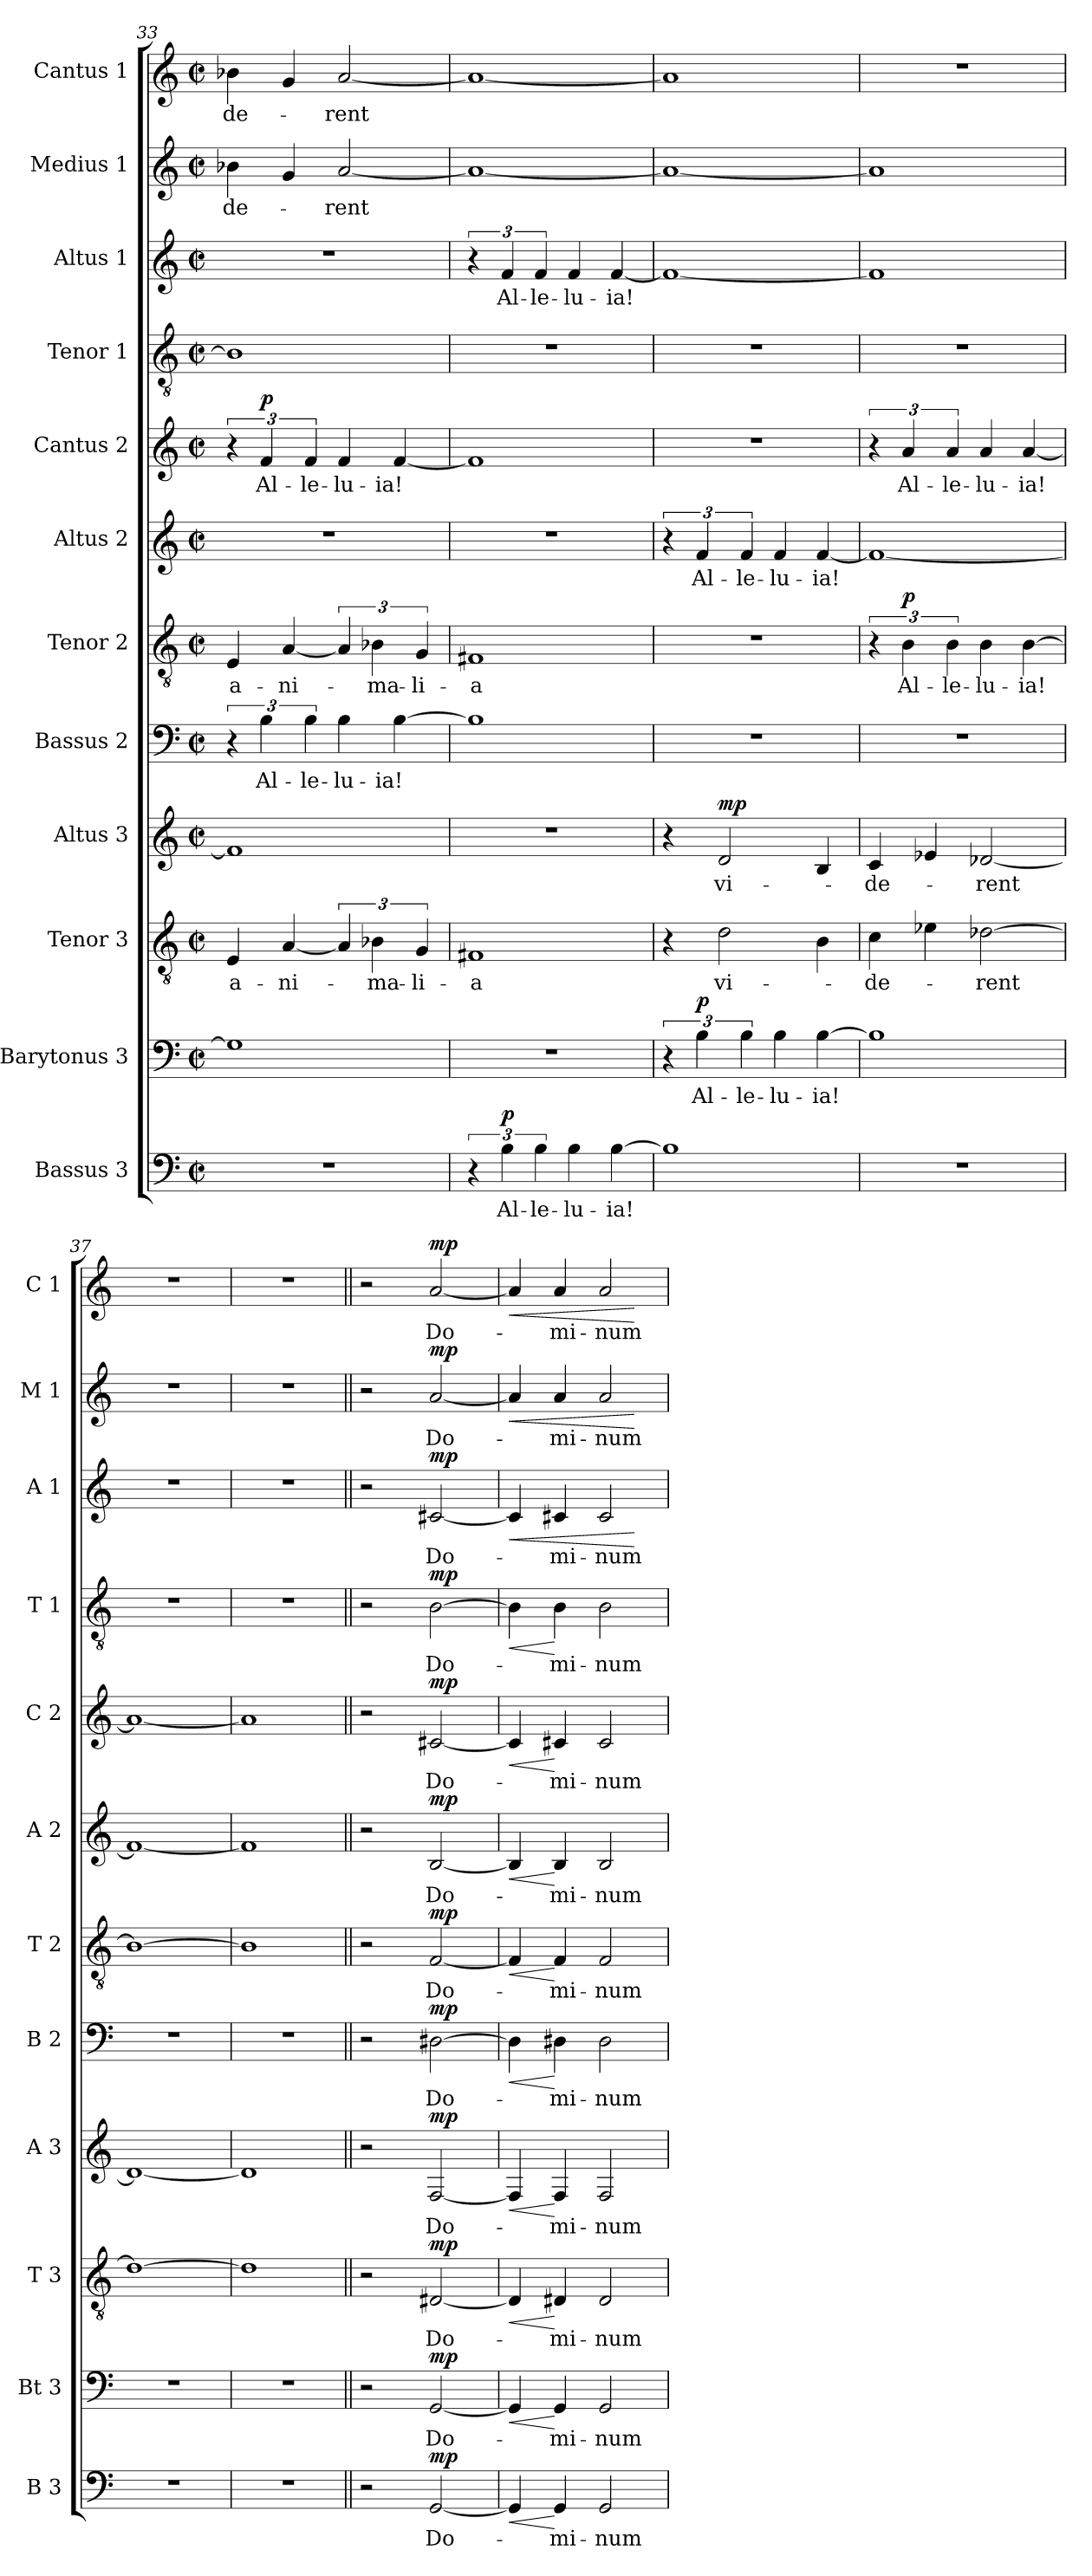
**kern	**text	**dynam	**kern	**text	**dynam	**kern	**text	**dynam	**kern	**text	**dynam	**kern	**text	**dynam	**kern	**text	**dynam	**kern	**text	**dynam	**kern	**text	**dynam	**kern	**text	**dynam	**kern	**text	**dynam	**kern	**text	**dynam	**kern	**text	**dynam
*part12	*part12	*part12	*part11	*part11	*part11	*part10	*part10	*part10	*part9	*part9	*part9	*part8	*part8	*part8	*part7	*part7	*part7	*part6	*part6	*part6	*part5	*part5	*part5	*part4	*part4	*part4	*part3	*part3	*part3	*part2	*part2	*part2	*part1	*part1	*part1
*staff12	*staff12	*staff12	*staff11	*staff11	*staff11	*staff10	*staff10	*staff10	*staff9	*staff9	*staff9	*staff8	*staff8	*staff8	*staff7	*staff7	*staff7	*staff6	*staff6	*staff6	*staff5	*staff5	*staff5	*staff4	*staff4	*staff4	*staff3	*staff3	*staff3	*staff2	*staff2	*staff2	*staff1	*staff1	*staff1
*I"Bassus 3	*	*	*I"Barytonus 3	*	*	*I"Tenor 3	*	*	*I"Altus 3	*	*	*I"Bassus 2	*	*	*I"Tenor 2	*	*	*I"Altus 2	*	*	*I"Cantus 2	*	*	*I"Tenor 1	*	*	*I"Altus 1	*	*	*I"Medius 1	*	*	*I"Cantus 1	*	*
*I'B 3	*	*	*I'Bt 3	*	*	*I'T 3	*	*	*I'A 3	*	*	*I'B 2	*	*	*I'T 2	*	*	*I'A 2	*	*	*I'C 2	*	*	*I'T 1	*	*	*I'A 1	*	*	*I'M 1	*	*	*I'C 1	*	*
*clefF4	*	*	*clefF4	*	*	*clefGv2	*	*	*clefG2	*	*	*clefF4	*	*	*clefGv2	*	*	*clefG2	*	*	*clefG2	*	*	*clefGv2	*	*	*clefG2	*	*	*clefG2	*	*	*clefG2	*	*
*k[]	*	*	*k[]	*	*	*k[]	*	*	*k[]	*	*	*k[]	*	*	*k[]	*	*	*k[]	*	*	*k[]	*	*	*k[]	*	*	*k[]	*	*	*k[]	*	*	*k[]	*	*
*C:	*	*	*C:	*	*	*C:	*	*	*C:	*	*	*C:	*	*	*C:	*	*	*C:	*	*	*C:	*	*	*C:	*	*	*C:	*	*	*C:	*	*	*C:	*	*
*M2/2	*	*	*M2/2	*	*	*M2/2	*	*	*M2/2	*	*	*M2/2	*	*	*M2/2	*	*	*M2/2	*	*	*M2/2	*	*	*M2/2	*	*	*M2/2	*	*	*M2/2	*	*	*M2/2	*	*
*met(c|)	*	*	*met(c|)	*	*	*met(c|)	*	*	*met(c|)	*	*	*met(c|)	*	*	*met(c|)	*	*	*met(c|)	*	*	*met(c|)	*	*	*met(c|)	*	*	*met(c|)	*	*	*met(c|)	*	*	*met(c|)	*	*
=33	=33	=33	=33	=33	=33	=33	=33	=33	=33	=33	=33	=33	=33	=33	=33	=33	=33	=33	=33	=33	=33	=33	=33	=33	=33	=33	=33	=33	=33	=33	=33	=33	=33	=33	=33
!	!	!	!	!	!	!	!LO:LY:b	!	!	!	!	!	!	!	!	!LO:LY:b	!	!	!	!	!	!	!	!	!	!	!	!	!	!	!LO:LY:b	!	!	!LO:LY:b	!
1r	.	.	1G]	.	.	4E/	a-	.	1f]	.	.	6r	.	.	4E/	a-	.	1r	.	.	6r	.	.	1B]	.	.	1r	.	.	4b-X\	-de-	.	4b-X\	-de-	.
!	!	!	!	!	!	!	!	!	!	!	!	!	!LO:LY:b	!	!	!	!	!	!	!	!	!LO:LY:b	!LO:DY:a	!	!	!	!	!	!	!	!	!	!	!	!
.	.	.	.	.	.	.	.	.	.	.	.	6B\	Al-	.	.	.	.	.	.	.	6f/	Al-	p	.	.	.	.	.	.	.	.	.	.	.	.
!	!	!	!	!	!	!	!LO:LY:b	!	!	!	!	!	!	!	!	!LO:LY:b	!	!	!	!	!	!	!	!	!	!	!	!	!	!	!	!	!	!	!
.	.	.	.	.	.	[4A/	-ni-	.	.	.	.	.	.	.	[4A/	-ni-	.	.	.	.	.	.	.	.	.	.	.	.	.	4g/	.	.	4g/	.	.
!	!	!	!	!	!	!	!	!	!	!	!	!	!LO:LY:b	!	!	!	!	!	!	!	!	!LO:LY:b	!	!	!	!	!	!	!	!	!	!	!	!	!
.	.	.	.	.	.	.	.	.	.	.	.	6B\	-le-	.	.	.	.	.	.	.	6f/	-le-	.	.	.	.	.	.	.	.	.	.	.	.	.
!	!	!	!	!	!	!	!	!	!	!	!	!	!LO:LY:b	!	!	!	!	!	!	!	!	!LO:LY:b	!	!	!	!	!	!	!	!	!LO:LY:b	!	!	!LO:LY:b	!
.	.	.	.	.	.	6A/]	.	.	.	.	.	4B\	-lu-	.	6A/]	.	.	.	.	.	4f/	-lu-	.	.	.	.	.	.	.	[2a/	-rent	.	[2a/	-rent	.
!	!	!	!	!	!	!	!LO:LY:b	!	!	!	!	!	!	!	!	!LO:LY:b	!	!	!	!	!	!	!	!	!	!	!	!	!	!	!	!	!	!	!
.	.	.	.	.	.	6B-X\	-ma-	.	.	.	.	.	.	.	6B-X\	-ma-	.	.	.	.	.	.	.	.	.	.	.	.	.	.	.	.	.	.	.
!	!	!	!	!	!	!	!	!	!	!	!	!	!LO:LY:b	!	!	!	!	!	!	!	!	!LO:LY:b	!	!	!	!	!	!	!	!	!	!	!	!	!
.	.	.	.	.	.	.	.	.	.	.	.	[4B\	-ia!	.	.	.	.	.	.	.	[4f/	-ia!	.	.	.	.	.	.	.	.	.	.	.	.	.
!	!	!	!	!	!	!	!LO:LY:b	!	!	!	!	!	!	!	!	!LO:LY:b	!	!	!	!	!	!	!	!	!	!	!	!	!	!	!	!	!	!	!
.	.	.	.	.	.	6G/	-li-	.	.	.	.	.	.	.	6G/	-li-	.	.	.	.	.	.	.	.	.	.	.	.	.	.	.	.	.	.	.
=34	=34	=34	=34	=34	=34	=34	=34	=34	=34	=34	=34	=34	=34	=34	=34	=34	=34	=34	=34	=34	=34	=34	=34	=34	=34	=34	=34	=34	=34	=34	=34	=34	=34	=34	=34
!	!	!	!	!	!	!	!LO:LY:b	!	!	!	!	!	!	!	!	!LO:LY:b	!	!	!	!	!	!	!	!	!	!	!	!	!	!	!	!	!	!	!
6r	.	.	1r	.	.	1F#X	-a	.	1r	.	.	1B]	.	.	1F#X	-a	.	1r	.	.	1f]	.	.	1r	.	.	6r	.	.	1a_	.	.	1a_	.	.
!	!LO:LY:b	!LO:DY:a	!	!	!	!	!	!	!	!	!	!	!	!	!	!	!	!	!	!	!	!	!	!	!	!	!	!LO:LY:b	!	!	!	!	!	!	!
6B\	Al-	p	.	.	.	.	.	.	.	.	.	.	.	.	.	.	.	.	.	.	.	.	.	.	.	.	6f/	Al-	.	.	.	.	.	.	.
!	!LO:LY:b	!	!	!	!	!	!	!	!	!	!	!	!	!	!	!	!	!	!	!	!	!	!	!	!	!	!	!LO:LY:b	!	!	!	!	!	!	!
6B\	-le-	.	.	.	.	.	.	.	.	.	.	.	.	.	.	.	.	.	.	.	.	.	.	.	.	.	6f/	-le-	.	.	.	.	.	.	.
!	!LO:LY:b	!	!	!	!	!	!	!	!	!	!	!	!	!	!	!	!	!	!	!	!	!	!	!	!	!	!	!LO:LY:b	!	!	!	!	!	!	!
4B\	-lu-	.	.	.	.	.	.	.	.	.	.	.	.	.	.	.	.	.	.	.	.	.	.	.	.	.	4f/	-lu-	.	.	.	.	.	.	.
!	!LO:LY:b	!	!	!	!	!	!	!	!	!	!	!	!	!	!	!	!	!	!	!	!	!	!	!	!	!	!	!LO:LY:b	!	!	!	!	!	!	!
[4B\	-ia!	.	.	.	.	.	.	.	.	.	.	.	.	.	.	.	.	.	.	.	.	.	.	.	.	.	[4f/	-ia!	.	.	.	.	.	.	.
=35	=35	=35	=35	=35	=35	=35	=35	=35	=35	=35	=35	=35	=35	=35	=35	=35	=35	=35	=35	=35	=35	=35	=35	=35	=35	=35	=35	=35	=35	=35	=35	=35	=35	=35	=35
1B]	.	.	6r	.	.	4r	.	.	4r	.	.	1r	.	.	1r	.	.	6r	.	.	1r	.	.	1r	.	.	1f_	.	.	1a_	.	.	1a]	.	.
!	!	!	!	!LO:LY:b	!LO:DY:a	!	!	!	!	!	!	!	!	!	!	!	!	!	!LO:LY:b	!	!	!	!	!	!	!	!	!	!	!	!	!	!	!	!
.	.	.	6B\	Al-	p	.	.	.	.	.	.	.	.	.	.	.	.	6f/	Al-	.	.	.	.	.	.	.	.	.	.	.	.	.	.	.	.
!	!	!	!	!	!	!	!LO:LY:b	!	!	!LO:LY:b	!LO:DY:a	!	!	!	!	!	!	!	!	!	!	!	!	!	!	!	!	!	!	!	!	!	!	!	!
.	.	.	.	.	.	2d\	vi-	.	2d/	vi-	mp	.	.	.	.	.	.	.	.	.	.	.	.	.	.	.	.	.	.	.	.	.	.	.	.
!	!	!	!	!LO:LY:b	!	!	!	!	!	!	!	!	!	!	!	!	!	!	!LO:LY:b	!	!	!	!	!	!	!	!	!	!	!	!	!	!	!	!
.	.	.	6B\	-le-	.	.	.	.	.	.	.	.	.	.	.	.	.	6f/	-le-	.	.	.	.	.	.	.	.	.	.	.	.	.	.	.	.
!	!	!	!	!LO:LY:b	!	!	!	!	!	!	!	!	!	!	!	!	!	!	!LO:LY:b	!	!	!	!	!	!	!	!	!	!	!	!	!	!	!	!
.	.	.	4B\	-lu-	.	.	.	.	.	.	.	.	.	.	.	.	.	4f/	-lu-	.	.	.	.	.	.	.	.	.	.	.	.	.	.	.	.
!	!	!	!	!LO:LY:b	!	!	!	!	!	!	!	!	!	!	!	!	!	!	!LO:LY:b	!	!	!	!	!	!	!	!	!	!	!	!	!	!	!	!
.	.	.	[4B\	-ia!	.	4B\	.	.	4B/	.	.	.	.	.	.	.	.	[4f/	-ia!	.	.	.	.	.	.	.	.	.	.	.	.	.	.	.	.
!!LO:PB:g=z
=36	=36	=36	=36	=36	=36	=36	=36	=36	=36	=36	=36	=36	=36	=36	=36	=36	=36	=36	=36	=36	=36	=36	=36	=36	=36	=36	=36	=36	=36	=36	=36	=36	=36	=36	=36
!	!	!	!	!	!	!	!LO:LY:b	!	!	!LO:LY:b	!	!	!	!	!	!	!	!	!	!	!	!	!	!	!	!	!	!	!	!	!	!	!	!	!
1r	.	.	1B]	.	.	4c\	-de-	.	4c/	-de-	.	1r	.	.	6r	.	.	1f_	.	.	6r	.	.	1r	.	.	1f]	.	.	1a]	.	.	1r	.	.
!	!	!	!	!	!	!	!	!	!	!	!	!	!	!	!	!LO:LY:b	!LO:DY:a	!	!	!	!	!LO:LY:b	!	!	!	!	!	!	!	!	!	!	!	!	!
.	.	.	.	.	.	.	.	.	.	.	.	.	.	.	6B\	Al-	p	.	.	.	6a/	Al-	.	.	.	.	.	.	.	.	.	.	.	.	.
.	.	.	.	.	.	4e-X\	.	.	4e-X/	.	.	.	.	.	.	.	.	.	.	.	.	.	.	.	.	.	.	.	.	.	.	.	.	.	.
!	!	!	!	!	!	!	!	!	!	!	!	!	!	!	!	!LO:LY:b	!	!	!	!	!	!LO:LY:b	!	!	!	!	!	!	!	!	!	!	!	!	!
.	.	.	.	.	.	.	.	.	.	.	.	.	.	.	6B\	-le-	.	.	.	.	6a/	-le-	.	.	.	.	.	.	.	.	.	.	.	.	.
!	!	!	!	!	!	!	!LO:LY:b	!	!	!LO:LY:b	!	!	!	!	!	!LO:LY:b	!	!	!	!	!	!LO:LY:b	!	!	!	!	!	!	!	!	!	!	!	!	!
.	.	.	.	.	.	[2d-X\	-rent	.	[2d-X/	-rent	.	.	.	.	4B\	-lu-	.	.	.	.	4a/	-lu-	.	.	.	.	.	.	.	.	.	.	.	.	.
!	!	!	!	!	!	!	!	!	!	!	!	!	!	!	!	!LO:LY:b	!	!	!	!	!	!LO:LY:b	!	!	!	!	!	!	!	!	!	!	!	!	!
.	.	.	.	.	.	.	.	.	.	.	.	.	.	.	[4B\	-ia!	.	.	.	.	[4a/	-ia!	.	.	.	.	.	.	.	.	.	.	.	.	.
=37	=37	=37	=37	=37	=37	=37	=37	=37	=37	=37	=37	=37	=37	=37	=37	=37	=37	=37	=37	=37	=37	=37	=37	=37	=37	=37	=37	=37	=37	=37	=37	=37	=37	=37	=37
1r	.	.	1r	.	.	1d-_	.	.	1d-_	.	.	1r	.	.	1B_	.	.	1f_	.	.	1a_	.	.	1r	.	.	1r	.	.	1r	.	.	1r	.	.
=38	=38	=38	=38	=38	=38	=38	=38	=38	=38	=38	=38	=38	=38	=38	=38	=38	=38	=38	=38	=38	=38	=38	=38	=38	=38	=38	=38	=38	=38	=38	=38	=38	=38	=38	=38
1r	.	.	1r	.	.	1d-]	.	.	1d-]	.	.	1r	.	.	1B]	.	.	1f]	.	.	1a]	.	.	1r	.	.	1r	.	.	1r	.	.	1r	.	.
=39||	=39||	=39||	=39||	=39||	=39||	=39||	=39||	=39||	=39||	=39||	=39||	=39||	=39||	=39||	=39||	=39||	=39||	=39||	=39||	=39||	=39||	=39||	=39||	=39||	=39||	=39||	=39||	=39||	=39||	=39||	=39||	=39||	=39||	=39||	=39||
!!LO:REH:place=s1:a:B:fs=9.6:t=C
2r	.	.	2r	.	.	2r	.	.	2r	.	.	2r	.	.	2r	.	.	2r	.	.	2r	.	.	2r	.	.	2r	.	.	2r	.	.	2r	.	.
!	!LO:LY:b	!LO:DY:a	!	!LO:LY:b	!LO:DY:a	!	!LO:LY:b	!LO:DY:a	!	!LO:LY:b	!LO:DY:a	!	!LO:LY:b	!LO:DY:a	!	!LO:LY:b	!LO:DY:a	!	!LO:LY:b	!LO:DY:a	!	!LO:LY:b	!LO:DY:a	!	!LO:LY:b	!LO:DY:a	!	!LO:LY:b	!LO:DY:a	!	!LO:LY:b	!LO:DY:a	!	!LO:LY:b	!LO:DY:a
[2GG/	Do-	mp	[2GG/	Do-	mp	[2D#X/	Do-	mp	[2F/	Do-	mp	[2D#X\	Do-	mp	[2F/	Do-	mp	[2B/	Do-	mp	[2c#X/	Do-	mp	[2B\	Do-	mp	[2c#X/	Do-	mp	[2a/	Do-	mp	[2a/	Do-	mp
=40	=40	=40	=40	=40	=40	=40	=40	=40	=40	=40	=40	=40	=40	=40	=40	=40	=40	=40	=40	=40	=40	=40	=40	=40	=40	=40	=40	=40	=40	=40	=40	=40	=40	=40	=40
!	!	!LO:HP:b	!	!	!LO:HP:b	!	!	!LO:HP:b	!	!	!LO:HP:b	!	!	!LO:HP:b	!	!	!LO:HP:b	!	!	!LO:HP:b	!	!	!LO:HP:b	!	!	!LO:HP:b	!	!	!LO:HP:b	!	!	!LO:HP:b	!	!	!LO:HP:b
4GG/]	.	<	4GG/]	.	<	4D#/]	.	<	4F/]	.	<	4D#\]	.	<	4F/]	.	<	4B/]	.	<	4c#/]	.	<	4B\]	.	<	4c#/]	.	<	4a/]	.	<	4a/]	.	<
!	!LO:LY:b	!	!	!LO:LY:b	!	!	!LO:LY:b	!	!	!LO:LY:b	!	!	!LO:LY:b	!	!	!LO:LY:b	!	!	!LO:LY:b	!	!	!LO:LY:b	!	!	!LO:LY:b	!	!	!LO:LY:b	!	!	!LO:LY:b	!	!	!LO:LY:b	!
4GG/	-mi-	[	4GG/	-mi-	[	4D#X/	-mi-	[	4F/	-mi-	[	4D#X\	-mi-	[	4F/	-mi-	[	4B/	-mi-	[	4c#X/	-mi-	[	4B\	-mi-	[	4c#X/	-mi-	.	4a/	-mi-	.	4a/	-mi-	.
!	!LO:LY:b	!	!	!LO:LY:b	!	!	!LO:LY:b	!	!	!LO:LY:b	!	!	!LO:LY:b	!	!	!LO:LY:b	!	!	!LO:LY:b	!	!	!LO:LY:b	!	!	!LO:LY:b	!	!	!LO:LY:b	!	!	!LO:LY:b	!	!	!LO:LY:b	!
2GG/	-num	.	2GG/	-num	.	2D#/	-num	.	2F/	-num	.	2D#\	-num	.	2F/	-num	.	2B/	-num	.	2c#/	-num	.	2B\	-num	.	2c#/	-num	.	2a/	-num	.	2a/	-num	.
.	.	.	.	.	.	.	.	.	.	.	.	.	.	.	.	.	.	.	.	.	.	.	.	.	.	.	.	.	[	.	.	[	.	.	[
=	=	=	=	=	=	=	=	=	=	=	=	=	=	=	=	=	=	=	=	=	=	=	=	=	=	=	=	=	=	=	=	=	=	=	=
*-	*-	*-	*-	*-	*-	*-	*-	*-	*-	*-	*-	*-	*-	*-	*-	*-	*-	*-	*-	*-	*-	*-	*-	*-	*-	*-	*-	*-	*-	*-	*-	*-	*-	*-	*-
